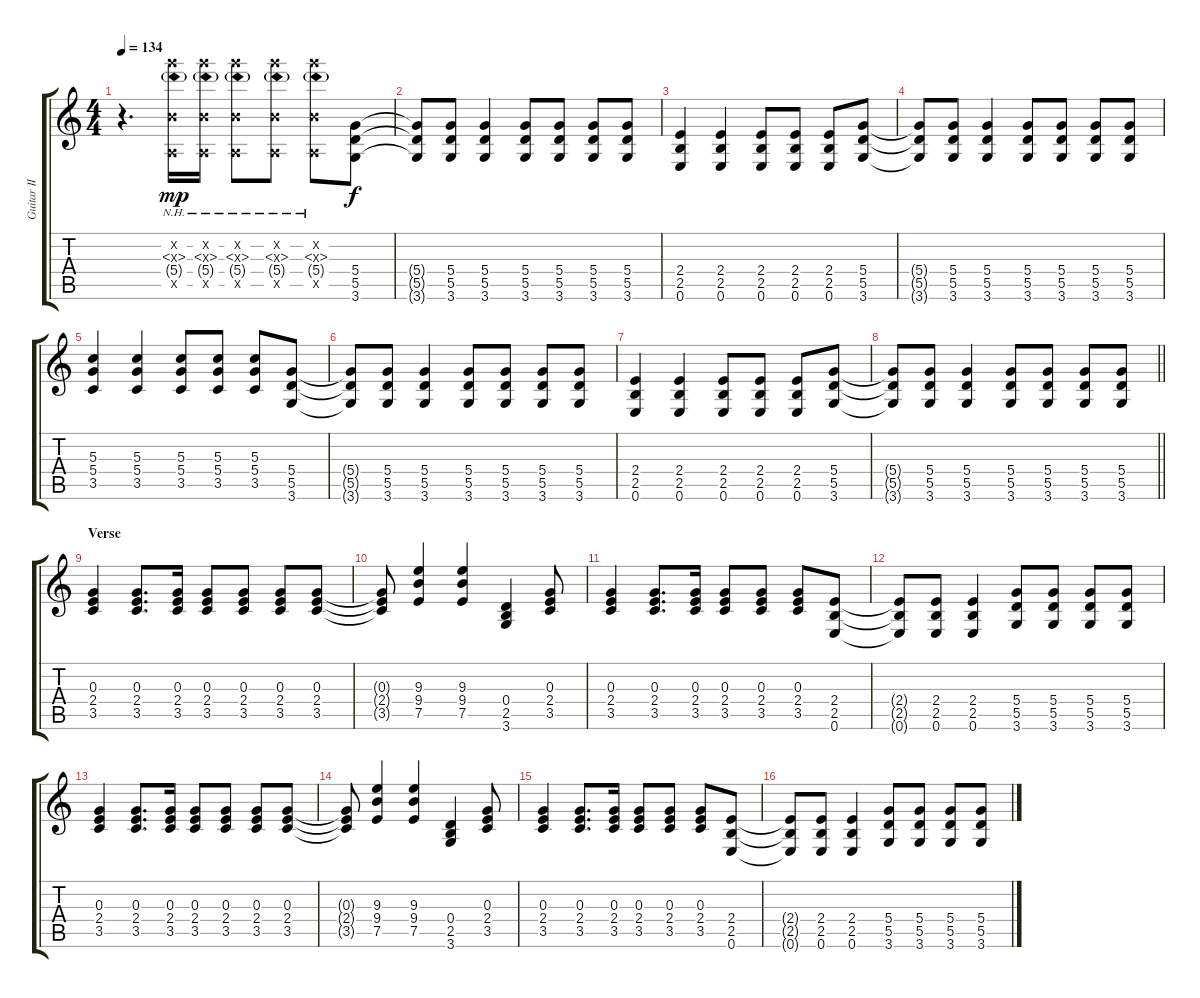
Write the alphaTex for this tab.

\track ("Guitar II" "Guitar II") {instrument overdrivenguitar}
\staff {score tabs}
\tuning (E4 B3 G3 D3 A2 E2) {hide}
\ts (4 4)
\tempo 134
\clef g2
\ks c
r.4{d dy f volume 13} (0.2{x} 5.3{nh x} 5.4{nh g} 0.5{x}).16{dy mp} (0.2{x} 5.3{nh x} 5.4{nh g} 0.5{x}).16 (0.2{x} 5.3{nh x} 5.4{nh g} 0.5{x}).8 (0.2{x} 5.3{nh x} 5.4{nh g} 0.5{x}).8 (0.2{x} 5.3{nh x} 5.4{nh g} 0.5{x}).8 (5.4 5.5 3.6).8{dy f} |
(5.4{t} 5.5{t} 3.6{t}).8 (5.4 5.5 3.6).8 (5.4 5.5 3.6).4 (5.4 5.5 3.6).8 (5.4 5.5 3.6).8 (5.4 5.5 3.6).8 (5.4 5.5 3.6).8 |
(2.4 2.5 0.6).4 (2.4 2.5 0.6).4 (2.4 2.5 0.6).8 (2.4 2.5 0.6).8 (2.4 2.5 0.6).8 (5.4 5.5 3.6).8 |
(5.4{t} 5.5{t} 3.6{t}).8 (5.4 5.5 3.6).8 (5.4 5.5 3.6).4 (5.4 5.5 3.6).8 (5.4 5.5 3.6).8 (5.4 5.5 3.6).8 (5.4 5.5 3.6).8 |
(5.3 5.4 3.5).4 (5.3 5.4 3.5).4 (5.3 5.4 3.5).8 (5.3 5.4 3.5).8 (5.3 5.4 3.5).8 (5.4 5.5 3.6).8 |
(5.4{t} 5.5{t} 3.6{t}).8 (5.4 5.5 3.6).8 (5.4 5.5 3.6).4 (5.4 5.5 3.6).8 (5.4 5.5 3.6).8 (5.4 5.5 3.6).8 (5.4 5.5 3.6).8 |
(2.4 2.5 0.6).4 (2.4 2.5 0.6).4 (2.4 2.5 0.6).8 (2.4 2.5 0.6).8 (2.4 2.5 0.6).8 (5.4 5.5 3.6).8 |
\barLineRight lightlight
(5.4{t} 5.5{t} 3.6{t}).8 (5.4 5.5 3.6).8 (5.4 5.5 3.6).4 (5.4 5.5 3.6).8 (5.4 5.5 3.6).8 (5.4 5.5 3.6).8 (5.4 5.5 3.6).8 |
\section ("" "Verse")
(0.3 2.4 3.5).4 (0.3 2.4 3.5).8{d} (0.3 2.4 3.5).16 (0.3 2.4 3.5).8 (0.3 2.4 3.5).8 (0.3 2.4 3.5).8 (0.3 2.4 3.5).8 |
(0.3{t} 2.4{t} 3.5{t}).8 (9.3 9.4 7.5).4 (9.3 9.4 7.5).4 (0.4 2.5 3.6).4 (0.3 2.4 3.5).8 |
(0.3 2.4 3.5).4 (0.3 2.4 3.5).8{d} (0.3 2.4 3.5).16 (0.3 2.4 3.5).8 (0.3 2.4 3.5).8 (0.3 2.4 3.5).8 (2.4 2.5 0.6).8 |
(2.4{t} 2.5{t} 0.6{t}).8 (2.4 2.5 0.6).8 (2.4 2.5 0.6).4 (5.4 5.5 3.6).8 (5.4 5.5 3.6).8 (5.4 5.5 3.6).8 (5.4 5.5 3.6).8 |
(0.3 2.4 3.5).4 (0.3 2.4 3.5).8{d} (0.3 2.4 3.5).16 (0.3 2.4 3.5).8 (0.3 2.4 3.5).8 (0.3 2.4 3.5).8 (0.3 2.4 3.5).8 |
(0.3{t} 2.4{t} 3.5{t}).8 (9.3 9.4 7.5).4 (9.3 9.4 7.5).4 (0.4 2.5 3.6).4 (0.3 2.4 3.5).8 |
(0.3 2.4 3.5).4 (0.3 2.4 3.5).8{d} (0.3 2.4 3.5).16 (0.3 2.4 3.5).8 (0.3 2.4 3.5).8 (0.3 2.4 3.5).8 (2.4 2.5 0.6).8 |
(2.4{t} 2.5{t} 0.6{t}).8 (2.4 2.5 0.6).8 (2.4 2.5 0.6).4 (5.4 5.5 3.6).8 (5.4 5.5 3.6).8 (5.4 5.5 3.6).8 (5.4 5.5 3.6).8
